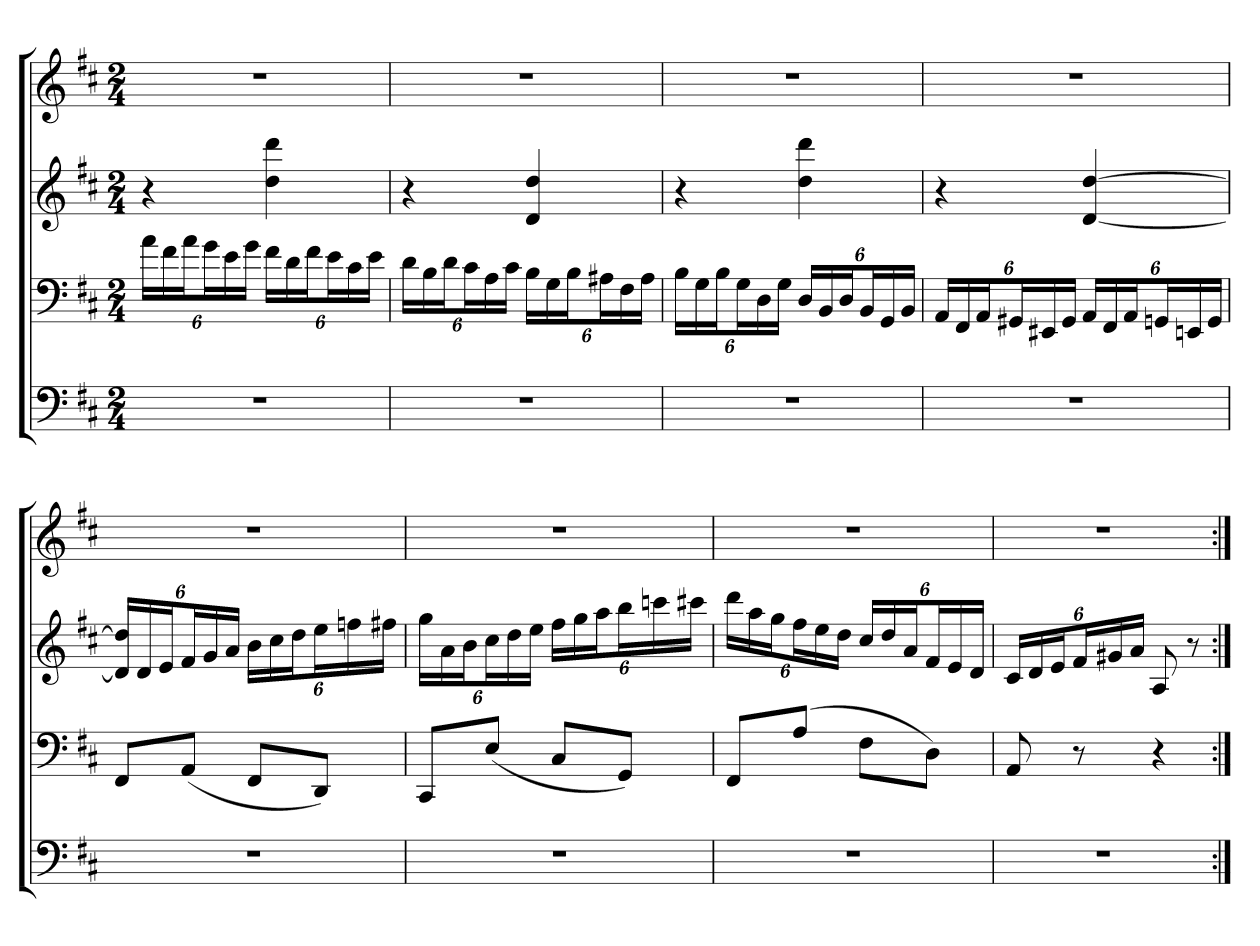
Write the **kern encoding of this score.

**kern	**kern	**kern	**kern
*part4	*part3	*part2	*part1
*staff4	*staff3	*staff2	*staff1
*clefF4	*clefF4	*clefG2	*clefG2
*k[f#c#]	*k[f#c#]	*k[f#c#]	*k[f#c#]
*D:	*D:	*D:	*D:
*M2/4	*M2/4	*M2/4	*M2/4
=	=	=	=
2r	24aLL	4r	2r
.	24f#	.	.
.	24aJ	.	.
.	24gL	.	.
.	24e	.	.
.	24gJJ	.	.
.	24f#LL	4dd 4ddd	.
.	24d	.	.
.	24f#J	.	.
.	24eL	.	.
.	24c#	.	.
.	24eJJ	.	.
=	=	=	=
2r	24dLL	4r	2r
.	24B	.	.
.	24dJ	.	.
.	24c#L	.	.
.	24A	.	.
.	24c#JJ	.	.
.	24BLL	4d 4dd	.
.	24G	.	.
.	24BJ	.	.
.	24A#XL	.	.
.	24F#	.	.
.	24A#JJ	.	.
=	=	=	=
2r	24BLL	4r	2r
.	24G	.	.
.	24BJ	.	.
.	24GL	.	.
.	24D	.	.
.	24GJJ	.	.
.	24DLL	4dd 4ddd	.
.	24BB	.	.
.	24DJ	.	.
.	24BBL	.	.
.	24GG	.	.
.	24BBJJ	.	.
=	=	=	=
2r	24AALL	4r	2r
.	24FF#	.	.
.	24AAJ	.	.
.	24GG#XL	.	.
.	24EE#X	.	.
.	24GG#JJ	.	.
.	24AALL	[4d [4dd	.
.	24FF#	.	.
.	24AAJ	.	.
.	24GGnL	.	.
.	24EEn	.	.
.	24GGJJ	.	.
=	=	=	=
2r	8FF#L	24d] 24dd]LL	2r
.	.	24d	.
.	.	24eJ	.
.	(8AAJ	24f#L	.
.	.	24g	.
.	.	24aJJ	.
.	8FF#L	24bLL	.
.	.	24cc#	.
.	.	24ddJ	.
.	8DDJ)	24eeL	.
.	.	24ffn	.
.	.	24ff#XJJ	.
=	=	=	=
2r	8CC#L	24ggLL	2r
.	.	24a	.
.	.	24bJ	.
.	(8EJ	24cc#L	.
.	.	24dd	.
.	.	24eeJJ	.
.	8C#L	24ff#LL	.
.	.	24gg	.
.	.	24aaJ	.
.	8GGJ)	24bbL	.
.	.	24cccn	.
.	.	24ccc#XJJ	.
=	=	=	=
2r	8FF#L	24dddLL	2r
.	.	24aa	.
.	.	24ggJ	.
.	(8AJ	24ff#L	.
.	.	24ee	.
.	.	24ddJJ	.
.	8F#L	24cc#LL	.
.	.	24dd	.
.	.	24aJ	.
.	8DJ)	24f#L	.
.	.	24e	.
.	.	24dJJ	.
=	=	=	=
2r	8AA	24c#LL	2r
.	.	24d	.
.	.	24eJ	.
.	8r	24f#L	.
.	.	24g#X	.
.	.	24aJJ	.
.	4r	8A	.
.	.	8r	.
=:|!	=:|!	=:|!	=:|!
*-	*-	*-	*-
